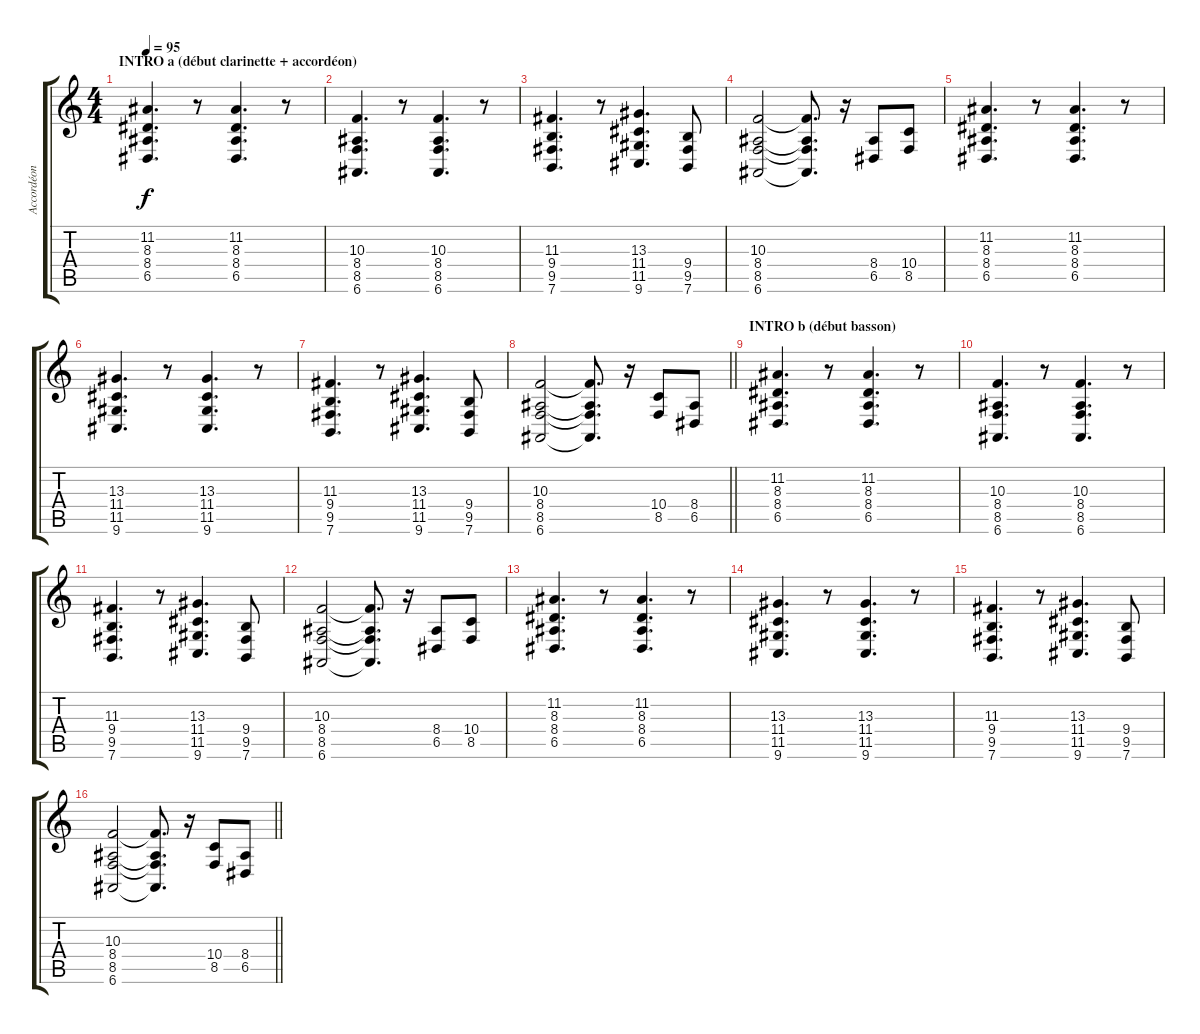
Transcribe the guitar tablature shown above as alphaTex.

\track ("Accordéon" "Accordéon") {instrument accordion}
\staff {score tabs}
\tuning (E4 B3 G3 D3 A2 E2) {hide}
\ts (4 4)
\section ("" "INTRO a (début clarinette + accordéon)")
\tempo 95
\clef g2
\ks c
(11.2 8.3 8.4 6.5).4{d dy f instrument accordion} r.8 (11.2 8.3 8.4 6.5).4{d} r.8 |
(10.3 8.4 8.5 6.6).4{d} r.8 (10.3 8.4 8.5 6.6).4{d} r.8 |
(11.3 9.4 9.5 7.6).4{d} r.8 (13.3 11.4 11.5 9.6).4{d} (9.4 9.5 7.6).8 |
(10.3 8.4 8.5 6.6).2 (10.3{t} 8.4{t} 8.5{t} 6.6{t}).8{d} r.16 (8.4 6.5).8 (10.4 8.5).8 |
(11.2 8.3 8.4 6.5).4{d} r.8 (11.2 8.3 8.4 6.5).4{d} r.8 |
(13.3 11.4 11.5 9.6).4{d} r.8 (13.3 11.4 11.5 9.6).4{d} r.8 |
(11.3 9.4 9.5 7.6).4{d} r.8 (13.3 11.4 11.5 9.6).4{d} (9.4 9.5 7.6).8 |
\barLineRight lightlight
(10.3 8.4 8.5 6.6).2 (10.3{t} 8.4{t} 8.5{t} 6.6{t}).8{d} r.16 (10.4 8.5).8 (8.4 6.5).8 |
\section ("" "INTRO b (début basson)")
(11.2 8.3 8.4 6.5).4{d} r.8 (11.2 8.3 8.4 6.5).4{d} r.8 |
(10.3 8.4 8.5 6.6).4{d} r.8 (10.3 8.4 8.5 6.6).4{d} r.8 |
(11.3 9.4 9.5 7.6).4{d} r.8 (13.3 11.4 11.5 9.6).4{d} (9.4 9.5 7.6).8 |
(10.3 8.4 8.5 6.6).2 (10.3{t} 8.4{t} 8.5{t} 6.6{t}).8{d} r.16 (8.4 6.5).8 (10.4 8.5).8 |
(11.2 8.3 8.4 6.5).4{d} r.8 (11.2 8.3 8.4 6.5).4{d} r.8 |
(13.3 11.4 11.5 9.6).4{d} r.8 (13.3 11.4 11.5 9.6).4{d} r.8 |
(11.3 9.4 9.5 7.6).4{d} r.8 (13.3 11.4 11.5 9.6).4{d} (9.4 9.5 7.6).8 |
\barLineRight lightlight
(10.3 8.4 8.5 6.6).2 (10.3{t} 8.4{t} 8.5{t} 6.6{t}).8{d} r.16 (10.4 8.5).8 (8.4 6.5).8
